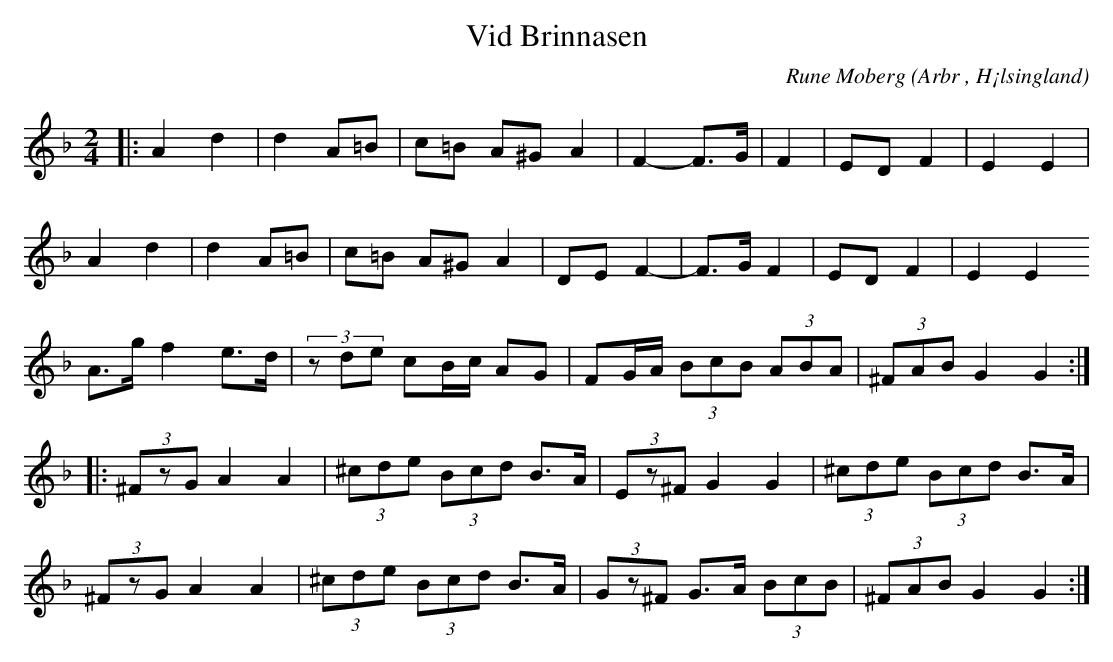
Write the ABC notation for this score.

X:1
T:Vid Brinnasen
C: Rune Moberg
O:Arbr , H¡lsingland
M:2/4
L:1/8
K:Dm
|: A2 d2|d2 A=B|c=B A^G A2|F2-F>G|F2|ED F2|E2 E2|
A2 d2|d2 A=B|c=B A^G A2|DE F2-|F>G F2|ED F2|E2 E2
A>g f2 e>d|(3zde cB/c/ AG|FG/A/ (3BcB (3ABA|(3^FAB G2 G2:|
|:(3^FzG A2 A2|(3^cde (3Bcd B>A|(3Ez^F G2 G2|(3^cde (3Bcd B>A|
(3^FzG A2 A2|(3^cde (3Bcd B>A| (3Gz^F G>A (3BcB|(3^FAB G2 G2:|
